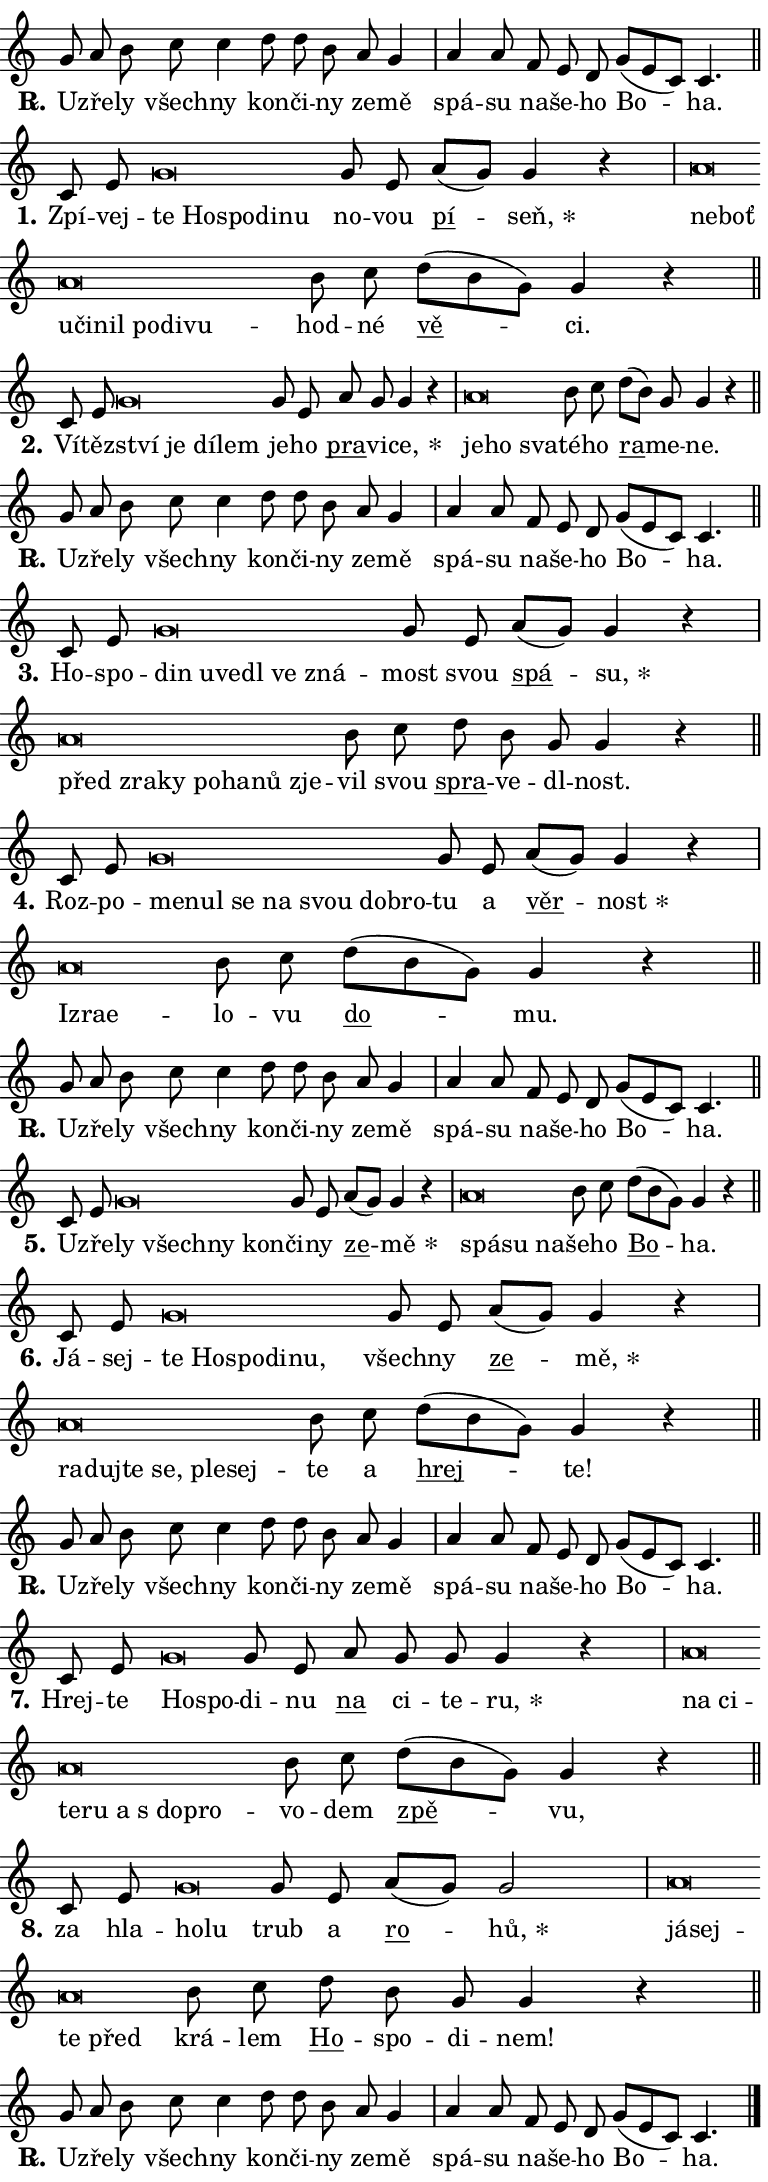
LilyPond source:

\version "2.24.0"
\header { tagline = "" }
\paper {
  indent = 0\cm
  top-margin = 0\cm
  right-margin = 0.13\cm % to fit lyric hyphens
  bottom-margin = 0\cm
  left-margin = 0\cm
  paper-width = 13\cm
  page-breaking = #ly:one-page-breaking
  system-system-spacing.basic-distance = #11
  score-system-spacing.basic-distance = #11
  ragged-last = ##f
}


%% Author: Thomas Morley
%% https://lists.gnu.org/archive/html/lilypond-user/2020-05/msg00002.html
#(define (line-position grob)
"Returns position of @var[grob} in current system:
   @code{'start}, if at first time-step
   @code{'end}, if at last time-step
   @code{'middle} otherwise
"
  (let* ((col (ly:item-get-column grob))
         (ln (ly:grob-object col 'left-neighbor))
         (rn (ly:grob-object col 'right-neighbor))
         (col-to-check-left (if (ly:grob? ln) ln col))
         (col-to-check-right (if (ly:grob? rn) rn col))
         (break-dir-left
           (and
             (ly:grob-property col-to-check-left 'non-musical #f)
             (ly:item-break-dir col-to-check-left)))
         (break-dir-right
           (and
             (ly:grob-property col-to-check-right 'non-musical #f)
             (ly:item-break-dir col-to-check-right))))
        (cond ((eqv? 1 break-dir-left) 'start)
              ((eqv? -1 break-dir-right) 'end)
              (else 'middle))))

#(define (tranparent-at-line-position vctor)
  (lambda (grob)
  "Relying on @code{line-position} select the relevant enry from @var{vctor}.
Used to determine transparency,"
    (case (line-position grob)
      ((end) (not (vector-ref vctor 0)))
      ((middle) (not (vector-ref vctor 1)))
      ((start) (not (vector-ref vctor 2))))))

noteHeadBreakVisibility =
#(define-music-function (break-visibility)(vector?)
"Makes @code{NoteHead}s transparent relying on @var{break-visibility}"
#{
  \override NoteHead.transparent =
    #(tranparent-at-line-position break-visibility)
#})

#(define delete-ledgers-for-transparent-note-heads
  (lambda (grob)
    "Reads whether a @code{NoteHead} is transparent.
If so this @code{NoteHead} is removed from @code{'note-heads} from
@var{grob}, which is supposed to be @code{LedgerLineSpanner}.
As a result ledgers are not printed for this @code{NoteHead}"
    (let* ((nhds-array (ly:grob-object grob 'note-heads))
           (nhds-list
             (if (ly:grob-array? nhds-array)
                 (ly:grob-array->list nhds-array)
                 '()))
           ;; Relies on the transparent-property being done before
           ;; Staff.LedgerLineSpanner.after-line-breaking is executed.
           ;; This is fragile ...
           (to-keep
             (remove
               (lambda (nhd)
                 (ly:grob-property nhd 'transparent #f))
               nhds-list)))
      ;; TODO find a better method to iterate over grob-arrays, similiar
      ;; to filter/remove etc for lists
      ;; For now rebuilt from scratch
      (set! (ly:grob-object grob 'note-heads)  '())
      (for-each
        (lambda (nhd)
          (ly:pointer-group-interface::add-grob grob 'note-heads nhd))
        to-keep))))

squashNotes = {
  \override NoteHead.X-extent = #'(-0.2 . 0.2)
  \override NoteHead.Y-extent = #'(-0.75 . 0)
  \override NoteHead.stencil =
    #(lambda (grob)
       (let ((pos (ly:grob-property grob 'staff-position)))
         (begin
           (if (< pos -7) (display "ERROR: Lower brevis then expected\n") (display ""))
           (if (<= pos -6) ly:text-interface::print ly:note-head::print))))
}
unSquashNotes = {
  \revert NoteHead.X-extent
  \revert NoteHead.Y-extent
  \revert NoteHead.stencil
}

hideNotes = \noteHeadBreakVisibility #begin-of-line-visible
unHideNotes = \noteHeadBreakVisibility #all-visible

% work-around for resetting accidentals
% https://lilypond.org/doc/v2.23/Documentation/notation/displaying-rhythms#unmetered-music
cadenzaMeasure = {
  \cadenzaOff
  \partial 1024 s1024
  \cadenzaOn
}

#(define-markup-command (accent layout props text) (markup?)
  "Underline accented syllable"
  (interpret-markup layout props
    #{\markup \override #'(offset . 4.3) \underline { #text }#}))

responsum = \markup \concat {
  "R" \hspace #-1.05 \path #0.1 #'((moveto 0 0.07) (lineto 0.9 0.8)) \hspace #0.05 "."
}

spaceSize = #0.6828661417322834 % exact space size for TeX Gyre Schola

\layout {
  \context {
    \Staff
    \remove "Time_signature_engraver"
    \override LedgerLineSpanner.after-line-breaking = #delete-ledgers-for-transparent-note-heads
  }
  \context {
    \Lyrics {
      \override LyricSpace.minimum-distance = \spaceSize
      \override LyricText.font-name = #"TeX Gyre Schola"
      \override LyricText.font-size = 1
      \override StanzaNumber.font-name = #"TeX Gyre Schola Bold"
      \override StanzaNumber.font-size = 1
    }
  }
  \context {
    \Score 
    \override NoteHead.text =
      #(lambda (grob) 
        (let ((pos (ly:grob-property grob 'staff-position)))
          #{\markup {
            \combine
              \halign #-0.55 \raise #(if (= pos -6) 0 0.5) \override #'(thickness . 2) \draw-line #'(3.2 . 0)
              \musicglyph "noteheads.sM1"
          }#}))
  }
}

% magnetic-lyrics.ily
%
%   written by
%     Jean Abou Samra <jean@abou-samra.fr>
%     Werner Lemberg <wl@gnu.org>
%
%   adapted by
%     Jiri Hon <jiri.hon@gmail.com>
%
% Version 2022-Apr-15

% https://www.mail-archive.com/lilypond-user@gnu.org/msg149350.html

#(define (Left_hyphen_pointer_engraver context)
   "Collect syllable-hyphen-syllable occurrences in lyrics and store
them in properties.  This engraver only looks to the left.  For
example, if the lyrics input is @code{foo -- bar}, it does the
following.

@itemize @bullet
@item
Set the @code{text} property of the @code{LyricHyphen} grob between
@q{foo} and @q{bar} to @code{foo}.

@item
Set the @code{left-hyphen} property of the @code{LyricText} grob with
text @q{foo} to the @code{LyricHyphen} grob between @q{foo} and
@q{bar}.
@end itemize

Use this auxiliary engraver in combination with the
@code{lyric-@/text::@/apply-@/magnetic-@/offset!} hook."
   (let ((hyphen #f)
         (text #f))
     (make-engraver
      (acknowledgers
       ((lyric-syllable-interface engraver grob source-engraver)
        (set! text grob)))
      (end-acknowledgers
       ((lyric-hyphen-interface engraver grob source-engraver)
        ;(when (not (grob::has-interface grob 'lyric-space-interface))
          (set! hyphen grob)));)
      ((stop-translation-timestep engraver)
       (when (and text hyphen)
         (ly:grob-set-object! text 'left-hyphen hyphen))
       (set! text #f)
       (set! hyphen #f)))))

#(define (lyric-text::apply-magnetic-offset! grob)
   "If the space between two syllables is less than the value in
property @code{LyricText@/.details@/.squash-threshold}, move the right
syllable to the left so that it gets concatenated with the left
syllable.

Use this function as a hook for
@code{LyricText@/.after-@/line-@/breaking} if the
@code{Left_@/hyphen_@/pointer_@/engraver} is active."
   (let ((hyphen (ly:grob-object grob 'left-hyphen #f)))
     (when hyphen
       (let ((left-text (ly:spanner-bound hyphen LEFT)))
         (when (grob::has-interface left-text 'lyric-syllable-interface)
           (let* ((common (ly:grob-common-refpoint grob left-text X))
                  (this-x-ext (ly:grob-extent grob common X))
                  (left-x-ext
                   (begin
                     ;; Trigger magnetism for left-text.
                     (ly:grob-property left-text 'after-line-breaking)
                     (ly:grob-extent left-text common X)))
                  ;; `delta` is the gap width between two syllables.
                  (delta (- (interval-start this-x-ext)
                            (interval-end left-x-ext)))
                  (details (ly:grob-property grob 'details))
                  (threshold (assoc-get 'squash-threshold details 0.2)))
             (when (< delta threshold)
               (let* (;; We have to manipulate the input text so that
                      ;; ligatures crossing syllable boundaries are not
                      ;; disabled.  For languages based on the Latin
                      ;; script this is essentially a beautification.
                      ;; However, for non-Western scripts it can be a
                      ;; necessity.
                      (lt (ly:grob-property left-text 'text))
                      (rt (ly:grob-property grob 'text))
                      (is-space (grob::has-interface hyphen 'lyric-space-interface))
                      (space (if is-space " " ""))
                      (extra-delta (if is-space spaceSize 0))
                      ;; Append new syllable.
                      (ltrt-space (if (and (string? lt) (string? rt))
                                (string-append lt space rt)
                                (make-concat-markup (list lt space rt))))
                      ;; Right-align `ltrt` to the right side.
                      (ltrt-space-markup (grob-interpret-markup
                               grob
                               (make-translate-markup
                                (cons (interval-length this-x-ext) 0)
                                (make-right-align-markup ltrt-space)))))
                 (begin
                   ;; Don't print `left-text`.
                   (ly:grob-set-property! left-text 'stencil #f)
                   ;; Set text and stencil (which holds all collected
                   ;; syllables so far) and shift it to the left.
                   (ly:grob-set-property! grob 'text ltrt-space)
                   (ly:grob-set-property! grob 'stencil ltrt-space-markup)
                   (ly:grob-translate-axis! grob (- (- delta extra-delta)) X))))))))))


#(define (lyric-hyphen::displace-bounds-first grob)
   ;; Make very sure this callback isn't triggered too early.
   (let ((left (ly:spanner-bound grob LEFT))
         (right (ly:spanner-bound grob RIGHT)))
     (ly:grob-property left 'after-line-breaking)
     (ly:grob-property right 'after-line-breaking)
     (ly:lyric-hyphen::print grob)))

squashThreshold = #0.4

\layout {
  \context {
    \Lyrics
    \consists #Left_hyphen_pointer_engraver
    \override LyricText.after-line-breaking =
      #lyric-text::apply-magnetic-offset!
    \override LyricHyphen.stencil = #lyric-hyphen::displace-bounds-first
    \override LyricText.details.squash-threshold = \squashThreshold
    \override LyricHyphen.minimum-distance = 0
    \override LyricHyphen.minimum-length = \squashThreshold
  }
}

squashText = \override LyricText.details.squash-threshold = 9999
unSquashText = \override LyricText.details.squash-threshold = \squashThreshold

leftText = \override LyricText.self-alignment-X = #LEFT
unLeftText = \revert LyricText.self-alignment-X

starOffset = #(lambda (grob) 
                (let ((x_offset (ly:self-alignment-interface::aligned-on-x-parent grob)))
                  (if (= x_offset 0) 0 (+ x_offset 1.2))))

star = #(define-music-function (syllable)(string?)
"Append star separator at the end of a syllable"
#{
  \once \override LyricText.X-offset = #starOffset
  \lyricmode { \markup {
    #syllable
    \override #'((font-name . "TeX Gyre Schola Bold")) \hspace #0.2 \lower #0.65 \larger "*"
  } }
#})

starAccent = #(define-music-function (syllable)(string?)
"Append star separator at the end of a syllable and make accent"
#{
  \once \override LyricText.X-offset = #starOffset
  \lyricmode { \markup {
    \accent #syllable
    \override #'((font-name . "TeX Gyre Schola Bold")) \hspace #0.2 \lower #0.65 \larger "*"
  } }
#})

breath = #(define-music-function (syllable)(string?)
"Append breathing indicator at the end of a syllable"
#{
  \lyricmode { \markup { #syllable "+" } }
#})

optionalBreath = #(define-music-function (syllable)(string?)
"Append optional breathing indicator at the end of a syllable"
#{
  \lyricmode { \markup { #syllable "(+)" } }
#})


\score {
    <<
        \new Voice = "melody" { \cadenzaOn \key c \major \relative { g'8 a b c c4 \bar "" d8 d b \bar "" a g4 \cadenzaMeasure \bar "|" a a8 \bar "" f e d \bar "" g[( e c)] c4. \cadenzaMeasure \bar "||" \break } }
        \new Lyrics \lyricsto "melody" { \lyricmode { \set stanza = \responsum
U -- zře -- ly všech -- ny kon -- či -- ny ze -- mě spá -- su na -- še -- ho Bo -- ha. } }
    >>
    \layout {}
}

\score {
    <<
        \new Voice = "melody" { \cadenzaOn \key c \major \relative { c'8 e \bar "" \squashNotes g\breve*1/16 \hideNotes \breve*1/16 \bar "" \breve*1/16 \bar "" \breve*1/16 \breve*1/16 \bar "" \unHideNotes \unSquashNotes g8 e \bar "" a[( g)] g4 r \cadenzaMeasure \bar "|" \squashNotes a\breve*1/16 \hideNotes \breve*1/16 \bar "" \breve*1/16 \bar "" \breve*1/16 \bar "" \breve*1/16 \bar "" \breve*1/16 \bar "" \breve*1/16 \breve*1/16 \bar "" \unHideNotes \unSquashNotes b8 c \bar "" d[( b g)] g4 r \cadenzaMeasure \bar "||" \break } }
        \new Lyrics \lyricsto "melody" { \lyricmode { \set stanza = "1."
Zpí -- vej -- \leftText te \squashText Ho -- spo -- di -- nu \unLeftText \unSquashText no -- vou \markup \accent pí -- \star seň, \leftText ne -- \squashText boť u -- či -- nil po -- di -- vu -- \unLeftText \unSquashText hod -- né \markup \accent vě -- ci. } }
    >>
    \layout {}
}

\score {
    <<
        \new Voice = "melody" { \cadenzaOn \key c \major \relative { c'8 e \bar "" \squashNotes g\breve*1/16 \hideNotes \breve*1/16 \bar "" \breve*1/16 \breve*1/16 \bar "" \unHideNotes \unSquashNotes g8 e \bar "" a g g4 r \cadenzaMeasure \bar "|" \squashNotes a\breve*1/16 \hideNotes \breve*1/16 \breve*1/16 \bar "" \unHideNotes \unSquashNotes b8 c \bar "" d[( b)] g g4 r \cadenzaMeasure \bar "||" \break } }
        \new Lyrics \lyricsto "melody" { \lyricmode { \set stanza = "2."
Ví -- těz -- \leftText ství \squashText je dí -- lem \unLeftText \unSquashText je -- ho \markup \accent pra -- vi -- \star ce, \leftText je -- \squashText ho sva -- \unLeftText \unSquashText té -- ho \markup \accent ra -- me -- ne. } }
    >>
    \layout {}
}

\score {
    <<
        \new Voice = "melody" { \cadenzaOn \key c \major \relative { g'8 a b c c4 \bar "" d8 d b \bar "" a g4 \cadenzaMeasure \bar "|" a a8 \bar "" f e d \bar "" g[( e c)] c4. \cadenzaMeasure \bar "||" \break } }
        \new Lyrics \lyricsto "melody" { \lyricmode { \set stanza = \responsum
U -- zře -- ly všech -- ny kon -- či -- ny ze -- mě spá -- su na -- še -- ho Bo -- ha. } }
    >>
    \layout {}
}

\score {
    <<
        \new Voice = "melody" { \cadenzaOn \key c \major \relative { c'8 e \bar "" \squashNotes g\breve*1/16 \hideNotes \breve*1/16 \bar "" \breve*1/16 \bar "" \breve*1/16 \bar "" \breve*1/16 \breve*1/16 \bar "" \unHideNotes \unSquashNotes g8 e \bar "" a[( g)] g4 r \cadenzaMeasure \bar "|" \squashNotes a\breve*1/16 \hideNotes \breve*1/16 \bar "" \breve*1/16 \bar "" \breve*1/16 \bar "" \breve*1/16 \bar "" \breve*1/16 \breve*1/16 \bar "" \unHideNotes \unSquashNotes b8 c \bar "" d b g g4 r \cadenzaMeasure \bar "||" \break } }
        \new Lyrics \lyricsto "melody" { \lyricmode { \set stanza = "3."
Ho -- spo -- \leftText din \squashText u -- ve -- dl ve zná -- \unLeftText \unSquashText most svou \markup \accent spá -- \star su, \leftText před \squashText zra -- ky po -- ha -- nů zje -- \unLeftText \unSquashText vil svou \markup \accent spra -- ve -- dl -- nost. } }
    >>
    \layout {}
}

\score {
    <<
        \new Voice = "melody" { \cadenzaOn \key c \major \relative { c'8 e \bar "" \squashNotes g\breve*1/16 \hideNotes \breve*1/16 \bar "" \breve*1/16 \bar "" \breve*1/16 \bar "" \breve*1/16 \bar "" \breve*1/16 \breve*1/16 \bar "" \unHideNotes \unSquashNotes g8 e \bar "" a[( g)] g4 r \cadenzaMeasure \bar "|" \squashNotes a\breve*1/16 \hideNotes \breve*1/16 \breve*1/16 \bar "" \unHideNotes \unSquashNotes b8 c \bar "" d[( b g)] g4 r \cadenzaMeasure \bar "||" \break } }
        \new Lyrics \lyricsto "melody" { \lyricmode { \set stanza = "4."
Roz -- po -- \leftText me -- \squashText nul se na svou dob -- ro -- \unLeftText \unSquashText tu a \markup \accent věr -- \star nost \leftText Iz -- \squashText ra -- e -- \unLeftText \unSquashText lo -- vu \markup \accent do -- mu. } }
    >>
    \layout {}
}

\score {
    <<
        \new Voice = "melody" { \cadenzaOn \key c \major \relative { g'8 a b c c4 \bar "" d8 d b \bar "" a g4 \cadenzaMeasure \bar "|" a a8 \bar "" f e d \bar "" g[( e c)] c4. \cadenzaMeasure \bar "||" \break } }
        \new Lyrics \lyricsto "melody" { \lyricmode { \set stanza = \responsum
U -- zře -- ly všech -- ny kon -- či -- ny ze -- mě spá -- su na -- še -- ho Bo -- ha. } }
    >>
    \layout {}
}

\score {
    <<
        \new Voice = "melody" { \cadenzaOn \key c \major \relative { c'8 e \bar "" \squashNotes g\breve*1/16 \hideNotes \breve*1/16 \bar "" \breve*1/16 \breve*1/16 \bar "" \unHideNotes \unSquashNotes g8 e \bar "" a[( g)] g4 r \cadenzaMeasure \bar "|" \squashNotes a\breve*1/16 \hideNotes \breve*1/16 \breve*1/16 \bar "" \unHideNotes \unSquashNotes b8 c \bar "" d[( b g)] g4 r \cadenzaMeasure \bar "||" \break } }
        \new Lyrics \lyricsto "melody" { \lyricmode { \set stanza = "5."
U -- zře -- \leftText ly \squashText všech -- ny kon -- \unLeftText \unSquashText či -- ny \markup \accent ze -- \star mě \leftText spá -- \squashText su na -- \unLeftText \unSquashText še -- ho \markup \accent Bo -- ha. } }
    >>
    \layout {}
}

\score {
    <<
        \new Voice = "melody" { \cadenzaOn \key c \major \relative { c'8 e \bar "" \squashNotes g\breve*1/16 \hideNotes \breve*1/16 \bar "" \breve*1/16 \bar "" \breve*1/16 \breve*1/16 \bar "" \unHideNotes \unSquashNotes g8 e \bar "" a[( g)] g4 r \cadenzaMeasure \bar "|" \squashNotes a\breve*1/16 \hideNotes \breve*1/16 \bar "" \breve*1/16 \bar "" \breve*1/16 \bar "" \breve*1/16 \breve*1/16 \bar "" \unHideNotes \unSquashNotes b8 c \bar "" d[( b g)] g4 r \cadenzaMeasure \bar "||" \break } }
        \new Lyrics \lyricsto "melody" { \lyricmode { \set stanza = "6."
Já -- sej -- \leftText te \squashText Ho -- spo -- di -- nu, \unLeftText \unSquashText všech -- ny \markup \accent ze -- \star mě, \leftText ra -- \squashText duj -- te se, ple -- sej -- \unLeftText \unSquashText te a \markup \accent hrej -- te! } }
    >>
    \layout {}
}

\score {
    <<
        \new Voice = "melody" { \cadenzaOn \key c \major \relative { g'8 a b c c4 \bar "" d8 d b \bar "" a g4 \cadenzaMeasure \bar "|" a a8 \bar "" f e d \bar "" g[( e c)] c4. \cadenzaMeasure \bar "||" \break } }
        \new Lyrics \lyricsto "melody" { \lyricmode { \set stanza = \responsum
U -- zře -- ly všech -- ny kon -- či -- ny ze -- mě spá -- su na -- še -- ho Bo -- ha. } }
    >>
    \layout {}
}

\score {
    <<
        \new Voice = "melody" { \cadenzaOn \key c \major \relative { c'8 e \bar "" \squashNotes g\breve*1/16 \hideNotes \breve*1/16 \bar "" \unHideNotes \unSquashNotes g8 e \bar "" a g g g4 r \cadenzaMeasure \bar "|" \squashNotes a\breve*1/16 \hideNotes \breve*1/16 \bar "" \breve*1/16 \bar "" \breve*1/16 \bar "" \breve*1/16 \bar "" \breve*1/16 \breve*1/16 \bar "" \unHideNotes \unSquashNotes b8 c \bar "" d[( b g)] g4 r \cadenzaMeasure \bar "||" \break } }
        \new Lyrics \lyricsto "melody" { \lyricmode { \set stanza = "7."
Hrej -- te \leftText Ho -- \squashText spo -- \unLeftText \unSquashText di -- nu \markup \accent na ci -- te -- \star ru, \leftText na \squashText ci -- te -- ru a "s do" -- pro -- \unLeftText \unSquashText vo -- dem \markup \accent zpě -- vu, } }
    >>
    \layout {}
}

\score {
    <<
        \new Voice = "melody" { \cadenzaOn \key c \major \relative { c'8 e \bar "" \squashNotes g\breve*1/16 \hideNotes \breve*1/16 \bar "" \unHideNotes \unSquashNotes g8 e \bar "" a[( g)] g2 \cadenzaMeasure \bar "|" \squashNotes a\breve*1/16 \hideNotes \breve*1/16 \bar "" \breve*1/16 \breve*1/16 \bar "" \unHideNotes \unSquashNotes b8 c \bar "" d b g g4 r \cadenzaMeasure \bar "||" \break } }
        \new Lyrics \lyricsto "melody" { \lyricmode { \set stanza = "8."
za hla -- \leftText ho -- \squashText lu \unLeftText \unSquashText trub a \markup \accent ro -- \star hů, \leftText já -- \squashText sej -- te před \unLeftText \unSquashText krá -- lem \markup \accent Ho -- spo -- di -- nem! } }
    >>
    \layout {}
}

\score {
    <<
        \new Voice = "melody" { \cadenzaOn \key c \major \relative { g'8 a b c c4 \bar "" d8 d b \bar "" a g4 \cadenzaMeasure \bar "|" a a8 \bar "" f e d \bar "" g[( e c)] c4. \cadenzaMeasure \bar "||" \break } \bar "|." }
        \new Lyrics \lyricsto "melody" { \lyricmode { \set stanza = \responsum
U -- zře -- ly všech -- ny kon -- či -- ny ze -- mě spá -- su na -- še -- ho Bo -- ha. } }
    >>
    \layout {}
}
